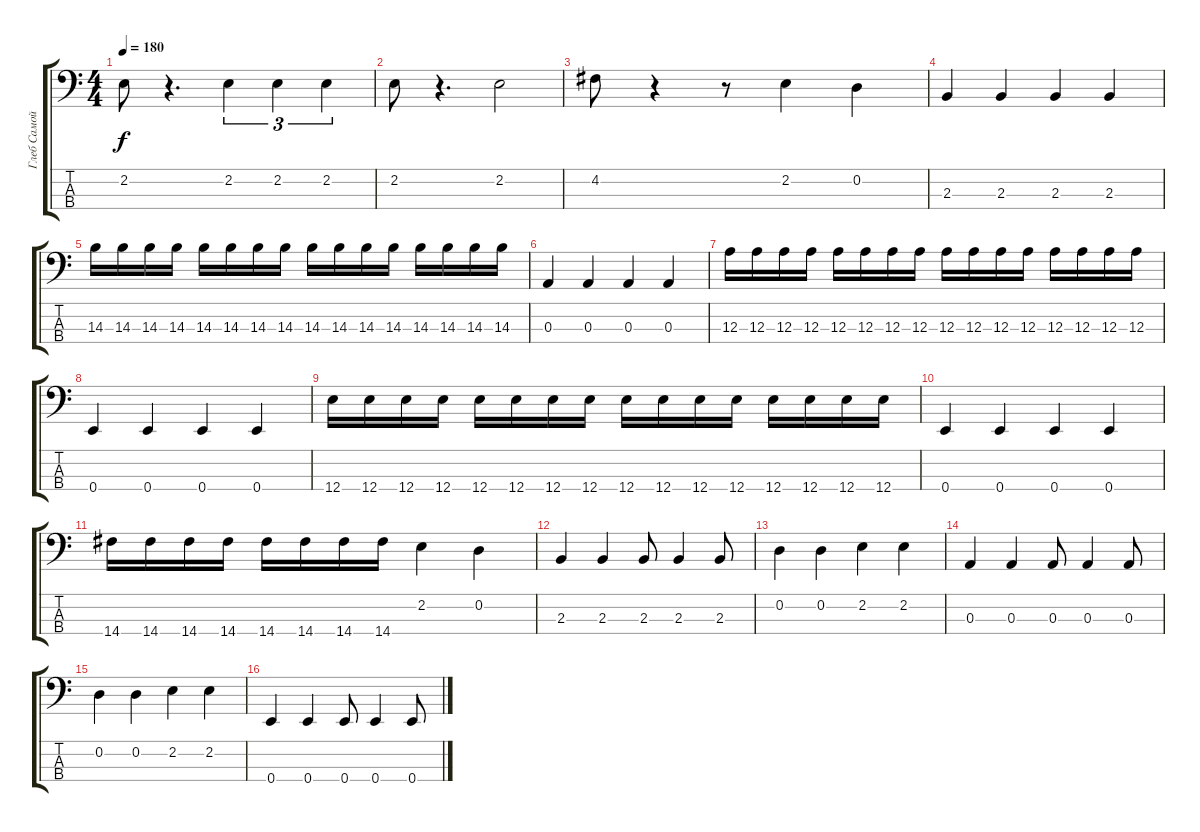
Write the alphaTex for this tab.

\track ("Глеб Самойлов" "Глеб Самой") {instrument electricbasspick}
\staff {score tabs}
\tuning (G2 D2 A1 E1) {hide}
\ts (4 4)
\tempo 180
\clef f4
\ks c
2.2.8{dy f} r.4{d} 2.2.4{tu (3 2)} 2.2.4{tu (3 2)} 2.2.4{tu (3 2)} |
2.2.8 r.4{d} 2.2.2 |
4.2.8 r.4 r.8 2.2.4 0.2.4 |
2.3.4 2.3.4 2.3.4 2.3.4 |
14.3.16 14.3.16 14.3.16 14.3.16 14.3.16 14.3.16 14.3.16 14.3.16 14.3.16 14.3.16 14.3.16 14.3.16 14.3.16 14.3.16 14.3.16 14.3.16 |
0.3.4 0.3.4 0.3.4 0.3.4 |
12.3.16 12.3.16 12.3.16 12.3.16 12.3.16 12.3.16 12.3.16 12.3.16 12.3.16 12.3.16 12.3.16 12.3.16 12.3.16 12.3.16 12.3.16 12.3.16 |
0.4.4 0.4.4 0.4.4 0.4.4 |
12.4.16 12.4.16 12.4.16 12.4.16 12.4.16 12.4.16 12.4.16 12.4.16 12.4.16 12.4.16 12.4.16 12.4.16 12.4.16 12.4.16 12.4.16 12.4.16 |
0.4.4 0.4.4 0.4.4 0.4.4 |
14.4.16 14.4.16 14.4.16 14.4.16 14.4.16 14.4.16 14.4.16 14.4.16 2.2.4 0.2.4 |
2.3.4 2.3.4 2.3.8 2.3.4 2.3.8 |
0.2.4 0.2.4 2.2.4 2.2.4 |
0.3.4 0.3.4 0.3.8 0.3.4 0.3.8 |
0.2.4 0.2.4 2.2.4 2.2.4 |
0.4.4 0.4.4 0.4.8 0.4.4 0.4.8
